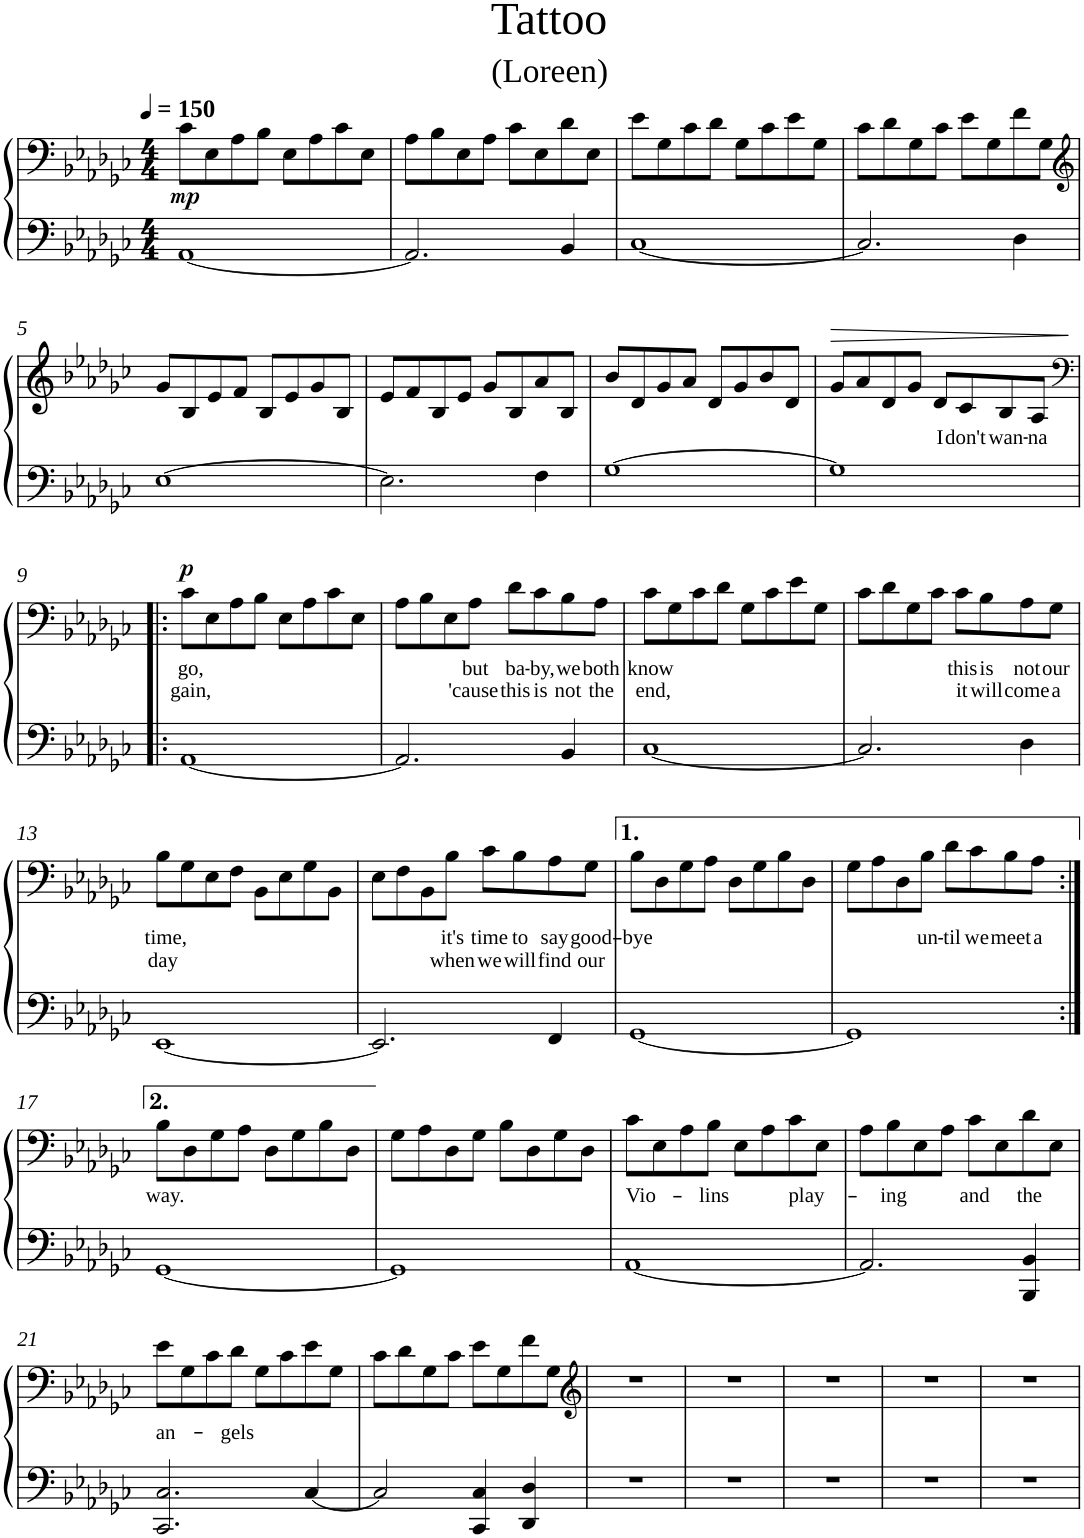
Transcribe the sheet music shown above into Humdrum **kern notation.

**kern	**kern	**text	**text	**dynam
*part1	*part1	*part1	*part1	*part1
*staff2	*staff1	*staff1	*staff1	*staff1/2
*I"Piano	*	*	*	*
*I'Pno.	*	*	*	*
*clefF4	*clefF4	*	*	*
*k[b-e-a-d-g-c-]	*k[b-e-a-d-g-c-]	*	*	*
*M4/4	*M4/4	*	*	*
*MM150	*MM150	*	*	*
=1	=1	=1	=1	=1
!	!	!	!	!LO:DY:b
[1AA-	8c-\L	.	.	mp
.	8E-\	.	.	.
.	8A-\	.	.	.
.	8B-\J	.	.	.
.	8E-\L	.	.	.
.	8A-\	.	.	.
.	8c-\	.	.	.
.	8E-\J	.	.	.
=2	=2	=2	=2	=2
2.AA-/]	8A-\L	.	.	.
.	8B-\	.	.	.
.	8E-\	.	.	.
.	8A-\J	.	.	.
.	8c-\L	.	.	.
.	8E-\	.	.	.
4BB-/	8d-\	.	.	.
.	8E-\J	.	.	.
=3	=3	=3	=3	=3
[1C-	8e-\L	.	.	.
.	8G-\	.	.	.
.	8c-\	.	.	.
.	8d-\J	.	.	.
.	8G-\L	.	.	.
.	8c-\	.	.	.
.	8e-\	.	.	.
.	8G-\J	.	.	.
=4	=4	=4	=4	=4
2.C-/]	8c-\L	.	.	.
.	8d-\	.	.	.
.	8G-\	.	.	.
.	8c-\J	.	.	.
.	8e-\L	.	.	.
.	8G-\	.	.	.
4D-\	8f\	.	.	.
.	8G-\J	.	.	.
!!LO:LB:g=z
=5	=5	=5	=5	=5
*	*clefG2	*	*	*
[1E-	8g-/L	.	.	.
.	8B-/	.	.	.
.	8e-/	.	.	.
.	8f/J	.	.	.
.	8B-/L	.	.	.
.	8e-/	.	.	.
.	8g-/	.	.	.
.	8B-/J	.	.	.
=6	=6	=6	=6	=6
2.E-\]	8e-/L	.	.	.
.	8f/	.	.	.
.	8B-/	.	.	.
.	8e-/J	.	.	.
.	8g-/L	.	.	.
.	8B-/	.	.	.
4F\	8a-/	.	.	.
.	8B-/J	.	.	.
=7	=7	=7	=7	=7
[1G-	8b-/L	.	.	.
.	8d-/	.	.	.
.	8g-/	.	.	.
.	8a-/J	.	.	.
.	8d-/L	.	.	.
.	8g-/	.	.	.
.	8b-/	.	.	.
.	8d-/J	.	.	.
=8	=8	=8	=8	=8
!	!	!	!	!LO:HP:b
1G-]	8g-/L	.	.	>
.	8a-/	.	.	.
.	8d-/	.	.	.
.	8g-/J	.	.	.
!	!	!LO:LY:b	!	!
.	8d-/L	I	.	.
!	!	!LO:LY:b	!	!
.	8c-/	don't	.	.
!	!	!LO:LY:b	!	!
.	8B-/	wan-	.	.
!	!	!LO:LY:b	!	!
.	8A-/J	-na	.	.
.	.	.	.	]
!!LO:LB:g=z
=9!|:	=9!|:	=9!|:	=9!|:	=9!|:
*	*clefF4	*	*	*
!	!	!LO:LY:b	!LO:LY:b	!LO:DY:a
[1AA-	8c-\L	go,	gain,	p
.	8E-\	.	.	.
.	8A-\	.	.	.
.	8B-\J	.	.	.
.	8E-\L	.	.	.
.	8A-\	.	.	.
.	8c-\	.	.	.
.	8E-\J	.	.	.
=10	=10	=10	=10	=10
2.AA-/]	8A-\L	.	.	.
.	8B-\	.	.	.
.	8E-\	.	.	.
!	!	!LO:LY:b	!LO:LY:b	!
.	8A-\J	but	'cause	.
!	!	!LO:LY:b	!LO:LY:b	!
.	8d-\L	ba-	this	.
!	!	!LO:LY:b	!LO:LY:b	!
.	8c-\	-by,	is	.
!	!	!LO:LY:b	!LO:LY:b	!
4BB-/	8B-\	we	not	.
!	!	!LO:LY:b	!LO:LY:b	!
.	8A-\J	both	the	.
=11	=11	=11	=11	=11
!	!	!LO:LY:b	!LO:LY:b	!
[1C-	8c-\L	know	end,	.
.	8G-\	.	.	.
.	8c-\	.	.	.
.	8d-\J	.	.	.
.	8G-\L	.	.	.
.	8c-\	.	.	.
.	8e-\	.	.	.
.	8G-\J	.	.	.
=12	=12	=12	=12	=12
2.C-/]	8c-\L	.	.	.
.	8d-\	.	.	.
.	8G-\	.	.	.
.	8c-\J	.	.	.
!	!	!LO:LY:b	!LO:LY:b	!
.	8c-\L	this	it	.
!	!	!LO:LY:b	!LO:LY:b	!
.	8B-\	is	will	.
!	!	!LO:LY:b	!LO:LY:b	!
4D-\	8A-\	not	come	.
!	!	!LO:LY:b	!LO:LY:b	!
.	8G-\J	our	a	.
!!LO:LB:g=z
=13	=13	=13	=13	=13
!	!	!LO:LY:b	!LO:LY:b	!
[1EE-	8B-\L	time,	day	.
.	8G-\	.	.	.
.	8E-\	.	.	.
.	8F\J	.	.	.
.	8BB-\L	.	.	.
.	8E-\	.	.	.
.	8G-\	.	.	.
.	8BB-\J	.	.	.
=14	=14	=14	=14	=14
2.EE-/]	8E-\L	.	.	.
.	8F\	.	.	.
.	8BB-\	.	.	.
!	!	!LO:LY:b	!LO:LY:b	!
.	8B-\J	it's	when	.
!	!	!LO:LY:b	!LO:LY:b	!
.	8c-\L	time	we	.
!	!	!LO:LY:b	!LO:LY:b	!
.	8B-\	to	will	.
!	!	!LO:LY:b	!LO:LY:b	!
4FF/	8A-\	say	find	.
!	!	!LO:LY:b	!LO:LY:b	!
.	8G-\J	good-	our	.
=15	=15	=15	=15	=15
!	!	!LO:LY:b	!	!
[1GG-	8B-\L	-bye	.	.
.	8D-\	.	.	.
.	8G-\	.	.	.
.	8A-\J	.	.	.
.	8D-\L	.	.	.
.	8G-\	.	.	.
.	8B-\	.	.	.
.	8D-\J	.	.	.
=16	=16	=16	=16	=16
1GG-]	8G-\L	.	.	.
.	8A-\	.	.	.
.	8D-\	.	.	.
!	!	!LO:LY:b	!	!
.	8B-\J	un-	.	.
!	!	!LO:LY:b	!	!
.	8d-\L	-til	.	.
!	!	!LO:LY:b	!	!
.	8c-\	we	.	.
!	!	!LO:LY:b	!	!
.	8B-\	meet	.	.
!	!	!LO:LY:b	!	!
.	8A-\J	a	.	.
!!LO:LB:g=z
=17:|!	=17:|!	=17:|!	=17:|!	=17:|!
!	!	!LO:LY:b	!	!
[1GG-	8B-\L	-way.	.	.
.	8D-\	.	.	.
.	8G-\	.	.	.
.	8A-\J	.	.	.
.	8D-\L	.	.	.
.	8G-\	.	.	.
.	8B-\	.	.	.
.	8D-\J	.	.	.
=18	=18	=18	=18	=18
1GG-]	8G-\L	.	.	.
.	8A-\	.	.	.
.	8D-\	.	.	.
.	8G-\J	.	.	.
.	8B-\L	.	.	.
.	8D-\	.	.	.
.	8G-\	.	.	.
.	8D-\J	.	.	.
=19	=19	=19	=19	=19
!	!	!LO:LY:b	!	!
[1AA-	8c-\L	Vio-	.	.
.	8E-\	.	.	.
.	8A-\	.	.	.
!	!	!LO:LY:b	!	!
.	8B-\J	-lins	.	.
.	8E-\L	.	.	.
.	8A-\	.	.	.
!	!	!LO:LY:b	!	!
.	8c-\	play-	.	.
.	8E-\J	.	.	.
=20	=20	=20	=20	=20
2.AA-/]	8A-\L	.	.	.
!	!	!LO:LY:b	!	!
.	8B-\	-ing	.	.
.	8E-\	.	.	.
.	8A-\J	.	.	.
!	!	!LO:LY:b	!	!
.	8c-\L	and	.	.
.	8E-\	.	.	.
!	!	!LO:LY:b	!	!
4BBB-/ 4BB-/	8d-\	the	.	.
.	8E-\J	.	.	.
!!LO:LB:g=z
=21	=21	=21	=21	=21
!	!	!LO:LY:b	!	!
2.CC-/ 2.C-/	8e-\L	an-	.	.
.	8G-\	.	.	.
.	8c-\	.	.	.
!	!	!LO:LY:b	!	!
.	8d-\J	-gels	.	.
.	8G-\L	.	.	.
.	8c-\	.	.	.
[4C-/	8e-\	.	.	.
.	8G-\J	.	.	.
=22	=22	=22	=22	=22
2C-/]	8c-\L	.	.	.
.	8d-\	.	.	.
.	8G-\	.	.	.
.	8c-\J	.	.	.
4CC-/ 4C-/	8e-\L	.	.	.
.	8G-\	.	.	.
4DD-/ 4D-/	8f\	.	.	.
.	8G-\J	.	.	.
=23	=23	=23	=23	=23
*	*clefG2	*	*	*
1r	1r	.	.	.
=24	=24	=24	=24	=24
1r	1r	.	.	.
=25	=25	=25	=25	=25
1r	1r	.	.	.
=26	=26	=26	=26	=26
1r	1r	.	.	.
=27	=27	=27	=27	=27
1r	1r	.	.	.
=	=	=	=	=
*-	*-	*-	*-	*-
